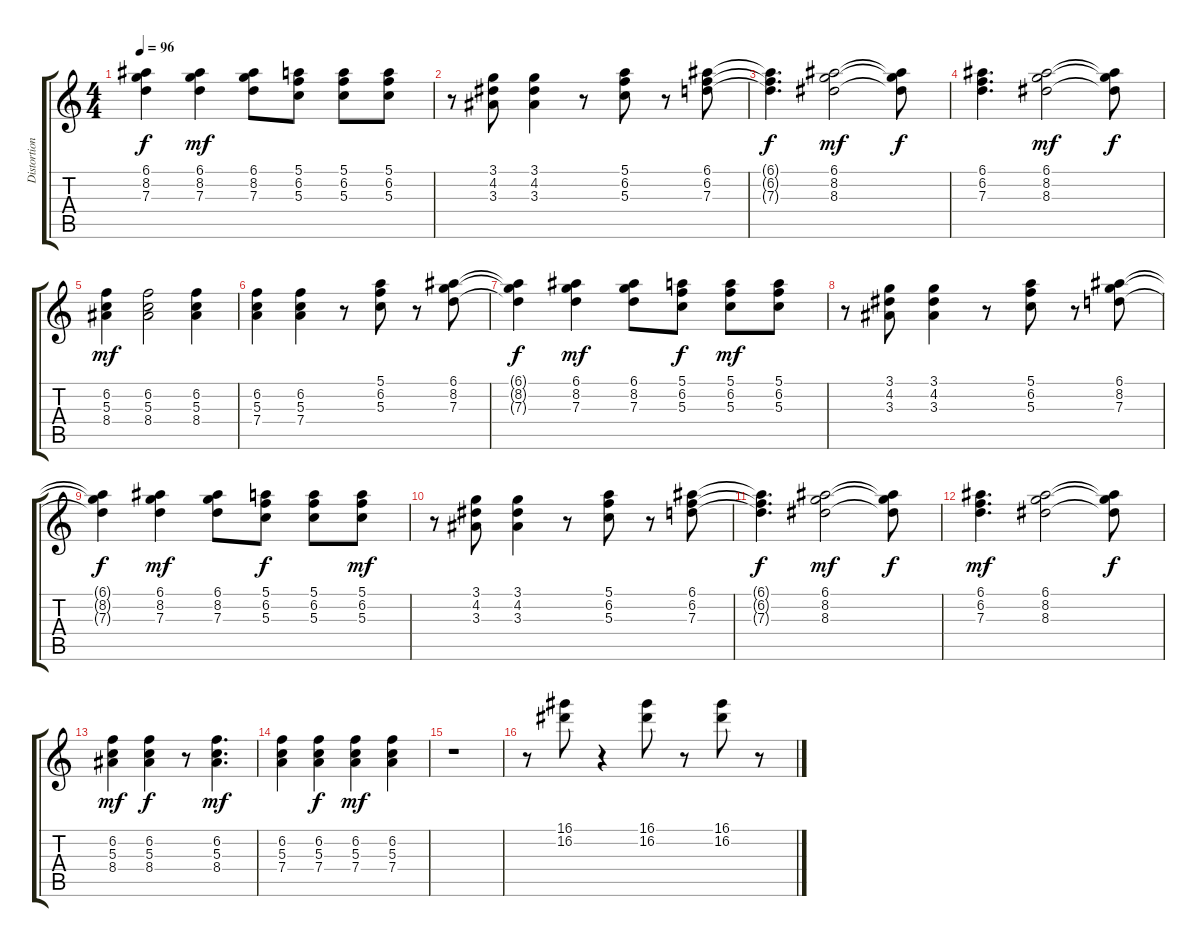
\track ("Distortion guitar" "Distortion") {instrument distortionguitar}
\staff {score tabs}
\tuning (E4 B3 G3 D3 A2 E2) {hide}
\ts (4 4)
\tempo 96
\clef g2
\ks c
(6.1{t} 8.2{t} 7.3{t}).4{dy f} (6.1 8.2 7.3).4{dy mf} (6.1 8.2 7.3).8 (5.1 6.2 5.3).8 (5.1 6.2 5.3).8 (5.1 6.2 5.3).8 |
r.8 (3.1 4.2 3.3).8 (3.1 4.2 3.3).4 r.8 (5.1 6.2 5.3).8 r.8 (6.1 6.2 7.3).8 |
(6.1{t} 6.2{t} 7.3{t}).4{d dy f} (6.1 8.2 8.3).2{dy mf} (6.1{t} 8.2{t} 8.3{t}).8{dy f} |
(6.1 6.2 7.3).4{d} (6.1 8.2 8.3).2{dy mf} (6.1{t} 8.2{t} 8.3{t}).8{dy f} |
(6.2 5.3 8.4).4{dy mf} (6.2 5.3 8.4).2 (6.2 5.3 8.4).4 |
(6.2 5.3 7.4).4 (6.2 5.3 7.4).4 r.8 (5.1 6.2 5.3).8 r.8 (6.1 8.2 7.3).8 |
(6.1{t} 8.2{t} 7.3{t}).4{dy f} (6.1 8.2 7.3).4{dy mf} (6.1 8.2 7.3).8 (5.1 6.2 5.3).8{dy f} (5.1 6.2 5.3).8{dy mf} (5.1 6.2 5.3).8 |
r.8 (3.1 4.2 3.3).8 (3.1 4.2 3.3).4 r.8 (5.1 6.2 5.3).8 r.8 (6.1 8.2 7.3).8 |
(6.1{t} 8.2{t} 7.3{t}).4{dy f} (6.1 8.2 7.3).4{dy mf} (6.1 8.2 7.3).8 (5.1 6.2 5.3).8{dy f} (5.1 6.2 5.3).8 (5.1 6.2 5.3).8{dy mf} |
r.8 (3.1 4.2 3.3).8 (3.1 4.2 3.3).4 r.8 (5.1 6.2 5.3).8 r.8 (6.1 6.2 7.3).8 |
(6.1{t} 6.2{t} 7.3{t}).4{d dy f} (6.1 8.2 8.3).2{dy mf} (6.1{t} 8.2{t} 8.3{t}).8{dy f} |
(6.1 6.2 7.3).4{d dy mf} (6.1 8.2 8.3).2 (6.1{t} 8.2{t} 8.3{t}).8{dy f} |
(6.2 5.3 8.4).4{dy mf} (6.2 5.3 8.4).4{dy f} r.8 (6.2 5.3 8.4).4{d dy mf} |
(6.2 5.3 7.4).4 (6.2 5.3 7.4).4{dy f} (6.2 5.3 7.4).4{dy mf} (6.2 5.3 7.4).4 |
r.1 |
r.8 (16.1 16.2).8 r.4 (16.1 16.2).8 r.8 (16.1 16.2).8 r.8
